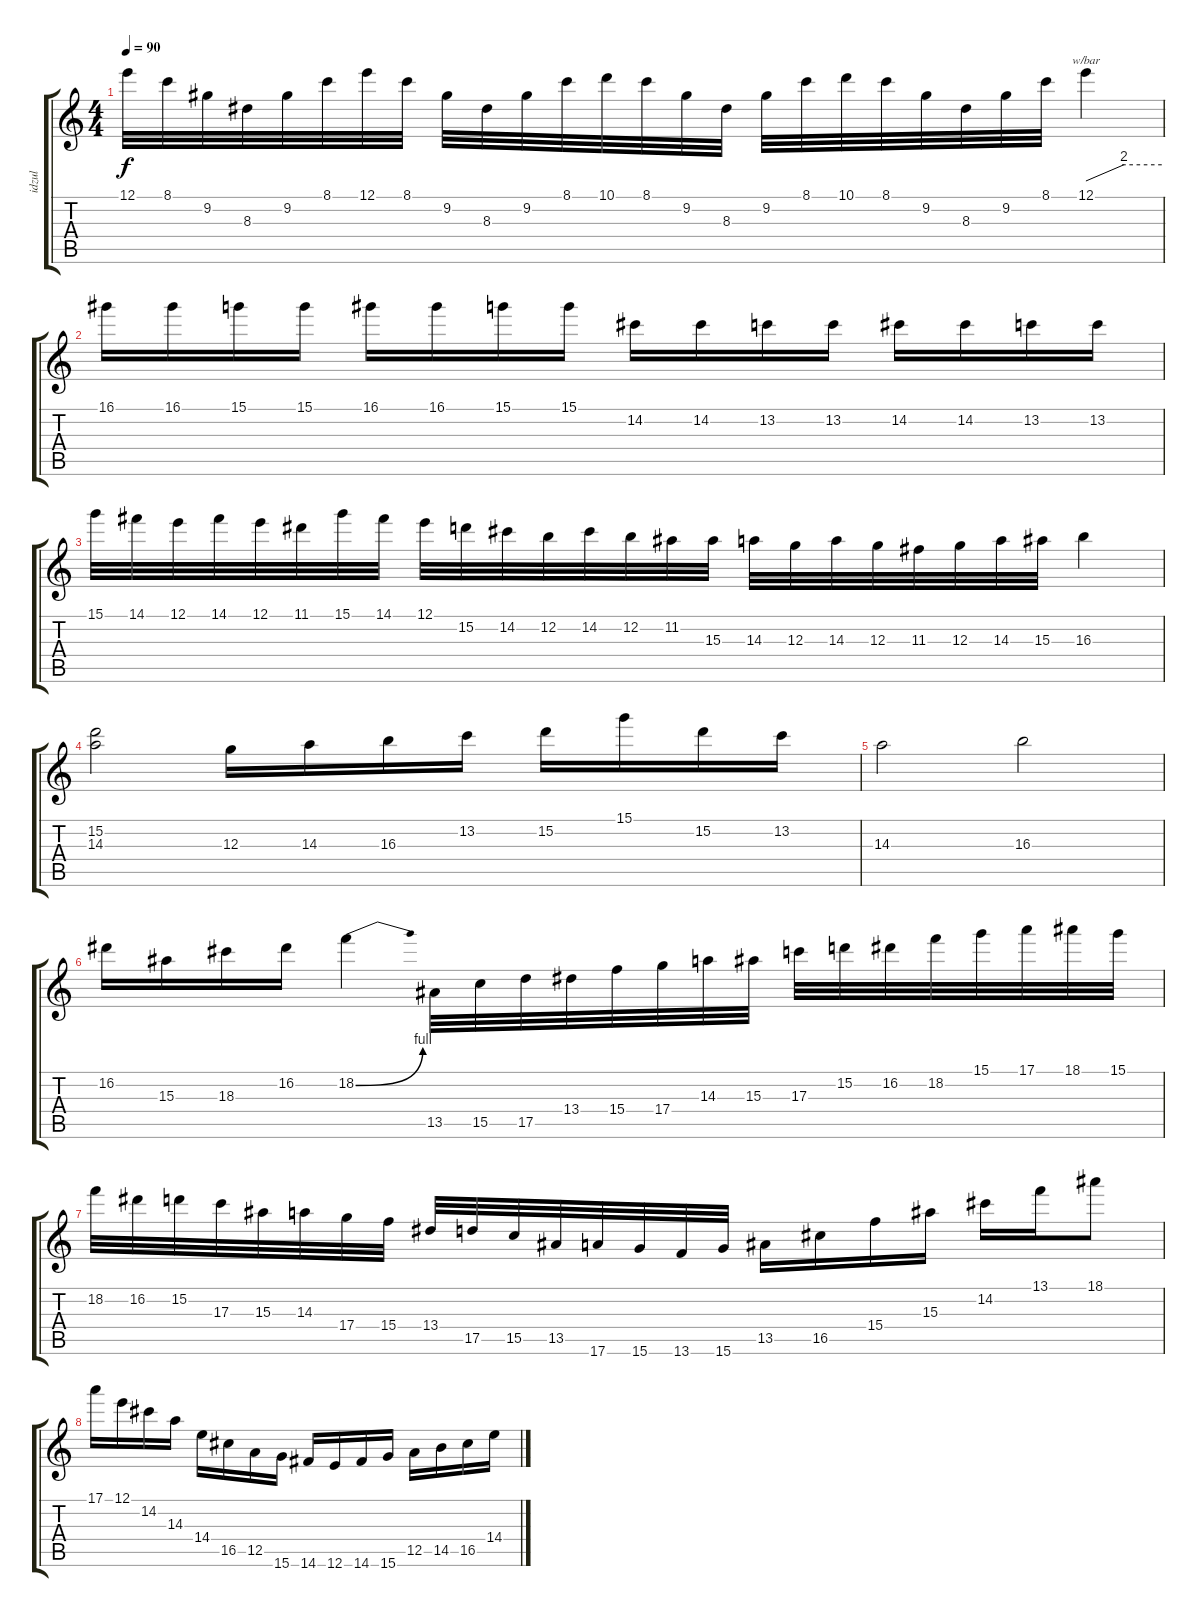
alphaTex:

\track ("idzul" "idzul") {instrument distortionguitar}
\staff {score tabs}
\tuning (E4 B3 G3 D3 A2 E2) {hide}
\ts (4 4)
\tempo 90
\clef g2
\ks c
12.1.32{dy f} 8.1.32 9.2.32 8.3.32 9.2.32 8.1.32 12.1.32 8.1.32 9.2.32 8.3.32 9.2.32 8.1.32 10.1.32 8.1.32 9.2.32 8.3.32 9.2.32 8.1.32 10.1.32 8.1.32 9.2.32 8.3.32 9.2.32 8.1.32 12.1.4{tbe (custom default 0 0 30 8 60 8)} |
16.1.16 16.1.16 15.1.16 15.1.16 16.1.16 16.1.16 15.1.16 15.1.16 14.2.16 14.2.16 13.2.16 13.2.16 14.2.16 14.2.16 13.2.16 13.2.16 |
15.1.32 14.1.32 12.1.32 14.1.32 12.1.32 11.1.32 15.1.32 14.1.32 12.1.32 15.2.32 14.2.32 12.2.32 14.2.32 12.2.32 11.2.32 15.3.32 14.3.32 12.3.32 14.3.32 12.3.32 11.3.32 12.3.32 14.3.32 15.3.32 16.3.4 |
(15.2 14.3).2 12.3.16 14.3.16 16.3.16 13.2.16 15.2.16 15.1.16 15.2.16 13.2.16 |
14.3.2 16.3.2 |
16.2.16 15.3.16 18.3.16 16.2.16 18.2{be (bend 0 0 60 4)}.4 13.5.32 15.5.32 17.5.32 13.4.32 15.4.32 17.4.32 14.3.32 15.3.32 17.3.32 15.2.32 16.2.32 18.2.32 15.1.32 17.1.32 18.1.32 15.1.32 |
18.2.32 16.2.32 15.2.32 17.3.32 15.3.32 14.3.32 17.4.32 15.4.32 13.4.32 17.5.32 15.5.32 13.5.32 17.6.32 15.6.32 13.6.32 15.6.32 13.5.16 16.5.16 15.4.16 15.3.16 14.2.16 13.1.16 18.1.8 |
17.1.16 12.1.16 14.2.16 14.3.16 14.4.16 16.5.16 12.5.16 15.6.16 14.6.16 12.6.16 14.6.16 15.6.16 12.5.16 14.5.16 16.5.16 14.4.16
